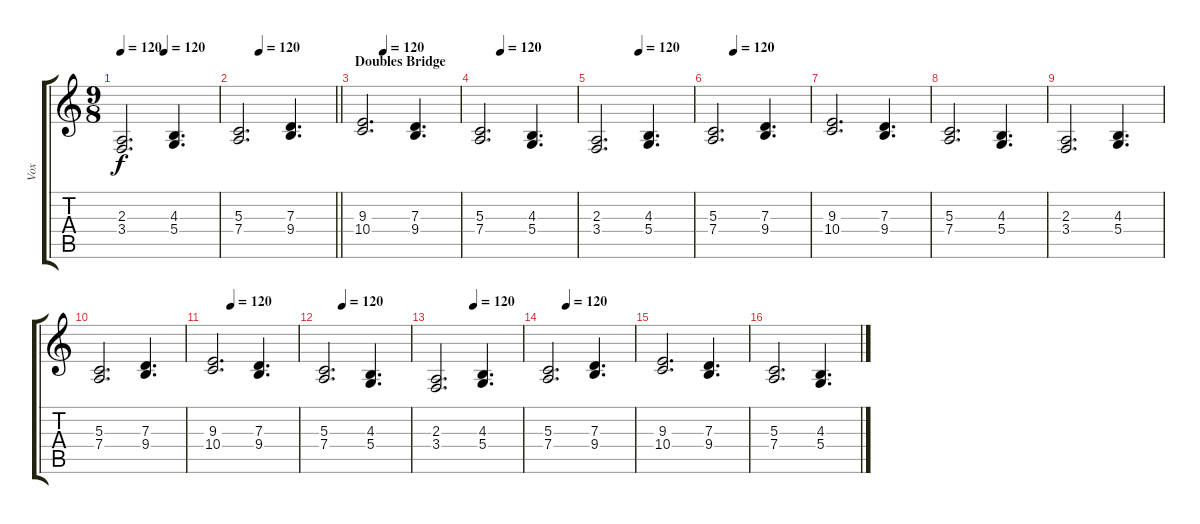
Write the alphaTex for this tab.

\track ("Vox" "Vox") {instrument flute}
\staff {score tabs}
\tuning (E4 B3 G3 D3 A2 E2) {hide}
\ts (9 8)
\tempo 120
\tempo (120 0.4444444444444444)
\clef g2
\ks c
(2.3 3.4).2{d dy f} (4.3 5.4).4{d} |
\tempo (120 0.2222222222222222)
\barLineRight lightlight
(5.3 7.4).2{d} (7.3 9.4).4{d} |
\section ("" "Doubles Bridge")
\tempo (120 0.2222222222222222)
(9.3 10.4).2{d} (7.3 9.4).4{d} |
\tempo (120 0.2222222222222222)
(5.3 7.4).2{d} (4.3 5.4).4{d} |
\tempo (120 0.4444444444444444)
(2.3 3.4).2{d} (4.3 5.4).4{d} |
\tempo (120 0.2222222222222222)
(5.3 7.4).2{d} (7.3 9.4).4{d} |
(9.3 10.4).2{d} (7.3 9.4).4{d} |
(5.3 7.4).2{d} (4.3 5.4).4{d} |
(2.3 3.4).2{d} (4.3 5.4).4{d} |
(5.3 7.4).2{d} (7.3 9.4).4{d} |
\tempo (120 0.2222222222222222)
(9.3 10.4).2{d} (7.3 9.4).4{d} |
\tempo (120 0.2222222222222222)
(5.3 7.4).2{d} (4.3 5.4).4{d} |
\tempo (120 0.4444444444444444)
(2.3 3.4).2{d} (4.3 5.4).4{d} |
\tempo (120 0.2222222222222222)
(5.3 7.4).2{d} (7.3 9.4).4{d} |
(9.3 10.4).2{d} (7.3 9.4).4{d} |
(5.3 7.4).2{d} (4.3 5.4).4{d}
